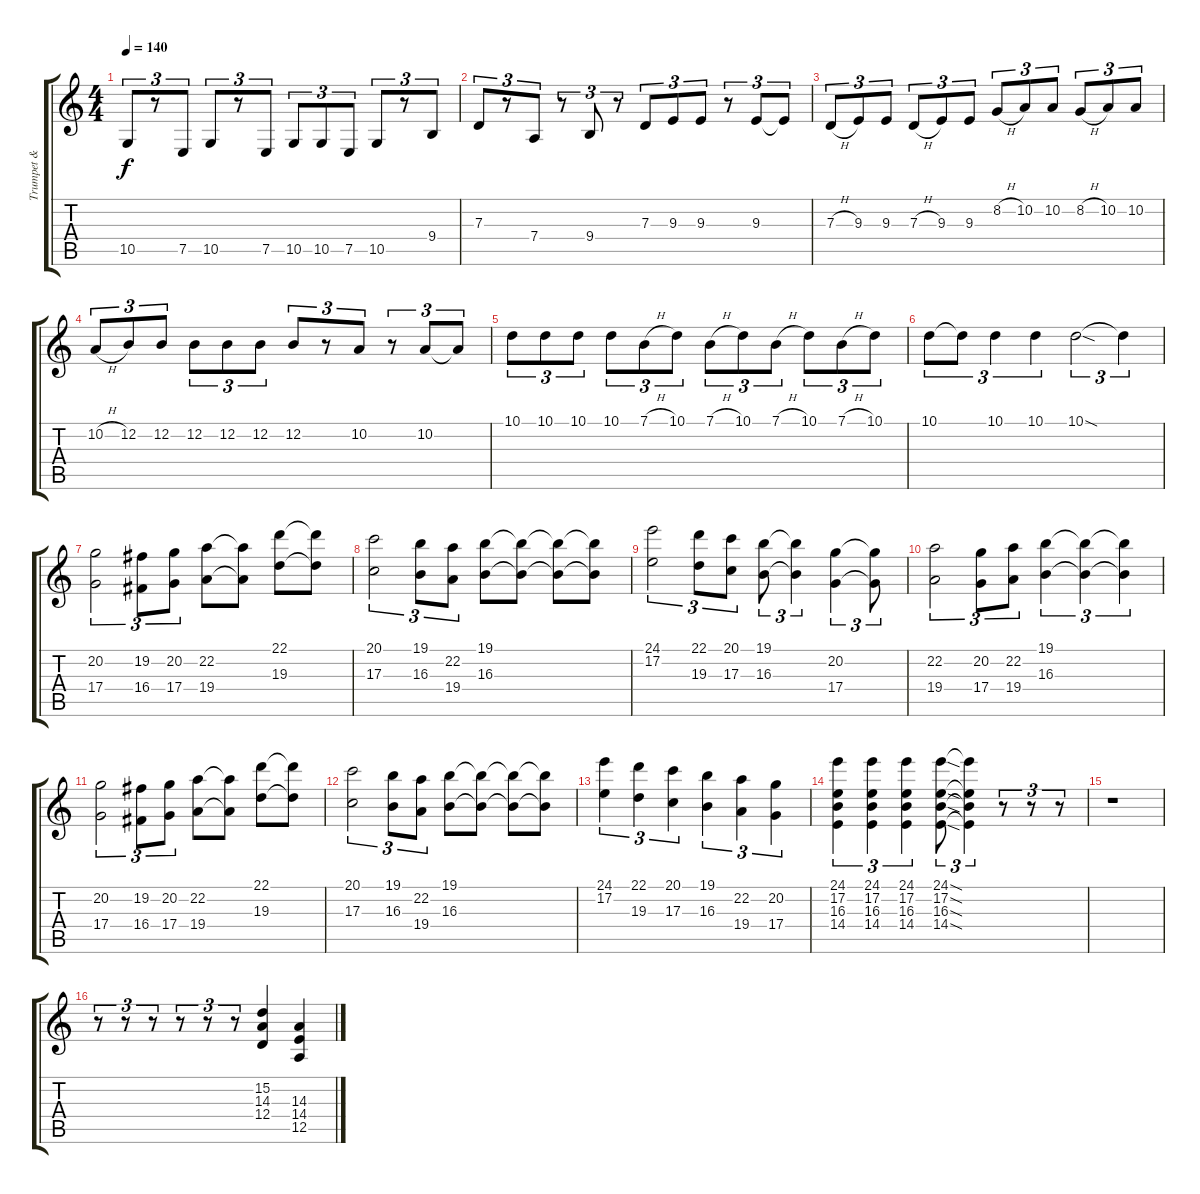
\track ("Trumpet & Synth" "Trumpet & ") {instrument trumpet}
\staff {score tabs}
\tuning (E4 B3 G3 D3 A2 E2) {hide}
\ts (4 4)
\tempo 140
\clef g2
\ks c
10.5.8{tu (3 2) dy f instrument shamisen} r.8{tu (3 2)} 7.5.8{tu (3 2)} 10.5.8{tu (3 2)} r.8{tu (3 2)} 7.5.8{tu (3 2)} 10.5.8{tu (3 2)} 10.5.8{tu (3 2)} 7.5.8{tu (3 2)} 10.5.8{tu (3 2)} r.8{tu (3 2)} 9.4.8{tu (3 2)} |
7.3.8{tu (3 2) instrument shamisen} r.8{tu (3 2)} 7.4.8{tu (3 2)} r.8{tu (3 2)} 9.4.8{tu (3 2)} r.8{tu (3 2)} 7.3.8{tu (3 2)} 9.3.8{tu (3 2)} 9.3.8{tu (3 2)} r.8{tu (3 2)} 9.3.8{tu (3 2)} 9.3{t}.8{tu (3 2)} |
7.3{h}.8{tu (3 2)} 9.3.8{tu (3 2)} 9.3.8{tu (3 2)} 7.3{h}.8{tu (3 2)} 9.3.8{tu (3 2)} 9.3.8{tu (3 2)} 8.2{h}.8{tu (3 2)} 10.2.8{tu (3 2)} 10.2.8{tu (3 2)} 8.2{h}.8{tu (3 2)} 10.2.8{tu (3 2)} 10.2.8{tu (3 2)} |
10.2{h}.8{tu (3 2)} 12.2.8{tu (3 2)} 12.2.8{tu (3 2)} 12.2.8{tu (3 2)} 12.2.8{tu (3 2)} 12.2.8{tu (3 2)} 12.2.8{tu (3 2)} r.8{tu (3 2)} 10.2.8{tu (3 2)} r.8{tu (3 2)} 10.2.8{tu (3 2)} 10.2{t}.8{tu (3 2)} |
10.1.8{tu (3 2)} 10.1.8{tu (3 2)} 10.1.8{tu (3 2)} 10.1.8{tu (3 2)} 7.1{h}.8{tu (3 2)} 10.1.8{tu (3 2)} 7.1{h}.8{tu (3 2)} 10.1.8{tu (3 2)} 7.1{h}.8{tu (3 2)} 10.1.8{tu (3 2)} 7.1{h}.8{tu (3 2)} 10.1.8{tu (3 2)} |
10.1.8{tu (3 2)} 10.1{t}.8{tu (3 2)} 10.1.4{tu (3 2)} 10.1.4{tu (3 2)} 10.1{sod}.2{tu (3 2)} 10.1{t}.4{tu (3 2)} |
(20.2 17.4).2{tu (3 2) volume 14 balance 8 instrument stringensemble1} (19.2 16.4).8{tu (3 2)} (20.2 17.4).8{tu (3 2)} (22.2 19.4).8 (22.2{t} 19.4{t}).8 (22.1 19.3).8 (22.1{t} 19.3{t}).8 |
(20.1 17.3).2{tu (3 2)} (19.1 16.3).8{tu (3 2)} (22.2 19.4).8{tu (3 2)} (19.1 16.3).8 (19.1{t} 16.3{t}).8 (19.1{t} 16.3{t}).8 (19.1{t} 16.3{t}).8 |
(24.1 17.2).2{tu (3 2)} (22.1 19.3).8{tu (3 2)} (20.1 17.3).8{tu (3 2)} (19.1 16.3).8{tu (3 2)} (19.1{t} 16.3{t}).4{tu (3 2)} (20.2 17.4).4{tu (3 2)} (20.2{t} 17.4{t}).8{tu (3 2)} |
(22.2 19.4).2{tu (3 2)} (20.2 17.4).8{tu (3 2)} (22.2 19.4).8{tu (3 2)} (19.1 16.3).4{tu (3 2)} (19.1{t} 16.3{t}).4{tu (3 2)} (19.1{t} 16.3{t}).4{tu (3 2)} |
(20.2 17.4).2{tu (3 2)} (19.2 16.4).8{tu (3 2)} (20.2 17.4).8{tu (3 2)} (22.2 19.4).8 (22.2{t} 19.4{t}).8 (22.1 19.3).8 (22.1{t} 19.3{t}).8 |
(20.1 17.3).2{tu (3 2)} (19.1 16.3).8{tu (3 2)} (22.2 19.4).8{tu (3 2)} (19.1 16.3).8 (19.1{t} 16.3{t}).8 (19.1{t} 16.3{t}).8 (19.1{t} 16.3{t}).8 |
(24.1 17.2).4{tu (3 2)} (22.1 19.3).4{tu (3 2)} (20.1 17.3).4{tu (3 2)} (19.1 16.3).4{tu (3 2)} (22.2 19.4).4{tu (3 2)} (20.2 17.4).4{tu (3 2)} |
(24.1 17.2 16.3 14.4).4{tu (3 2)} (24.1 17.2 16.3 14.4).4{tu (3 2)} (24.1 17.2 16.3 14.4).4{tu (3 2)} (24.1{sod} 17.2{sod} 16.3{sod} 14.4{sod}).8{tu (3 2)} (24.1{t} 17.2{t} 16.3{t} 14.4{t}).4{tu (3 2)} r.8{tu (3 2)} r.8{tu (3 2)} r.8{tu (3 2)} |
r.1 |
r.8{tu (3 2) volume 9 instrument trumpet} r.8{tu (3 2)} r.8{tu (3 2)} r.8{tu (3 2)} r.8{tu (3 2)} r.8{tu (3 2)} (15.2 14.3 12.4).4 (14.3 14.4 12.5).4
